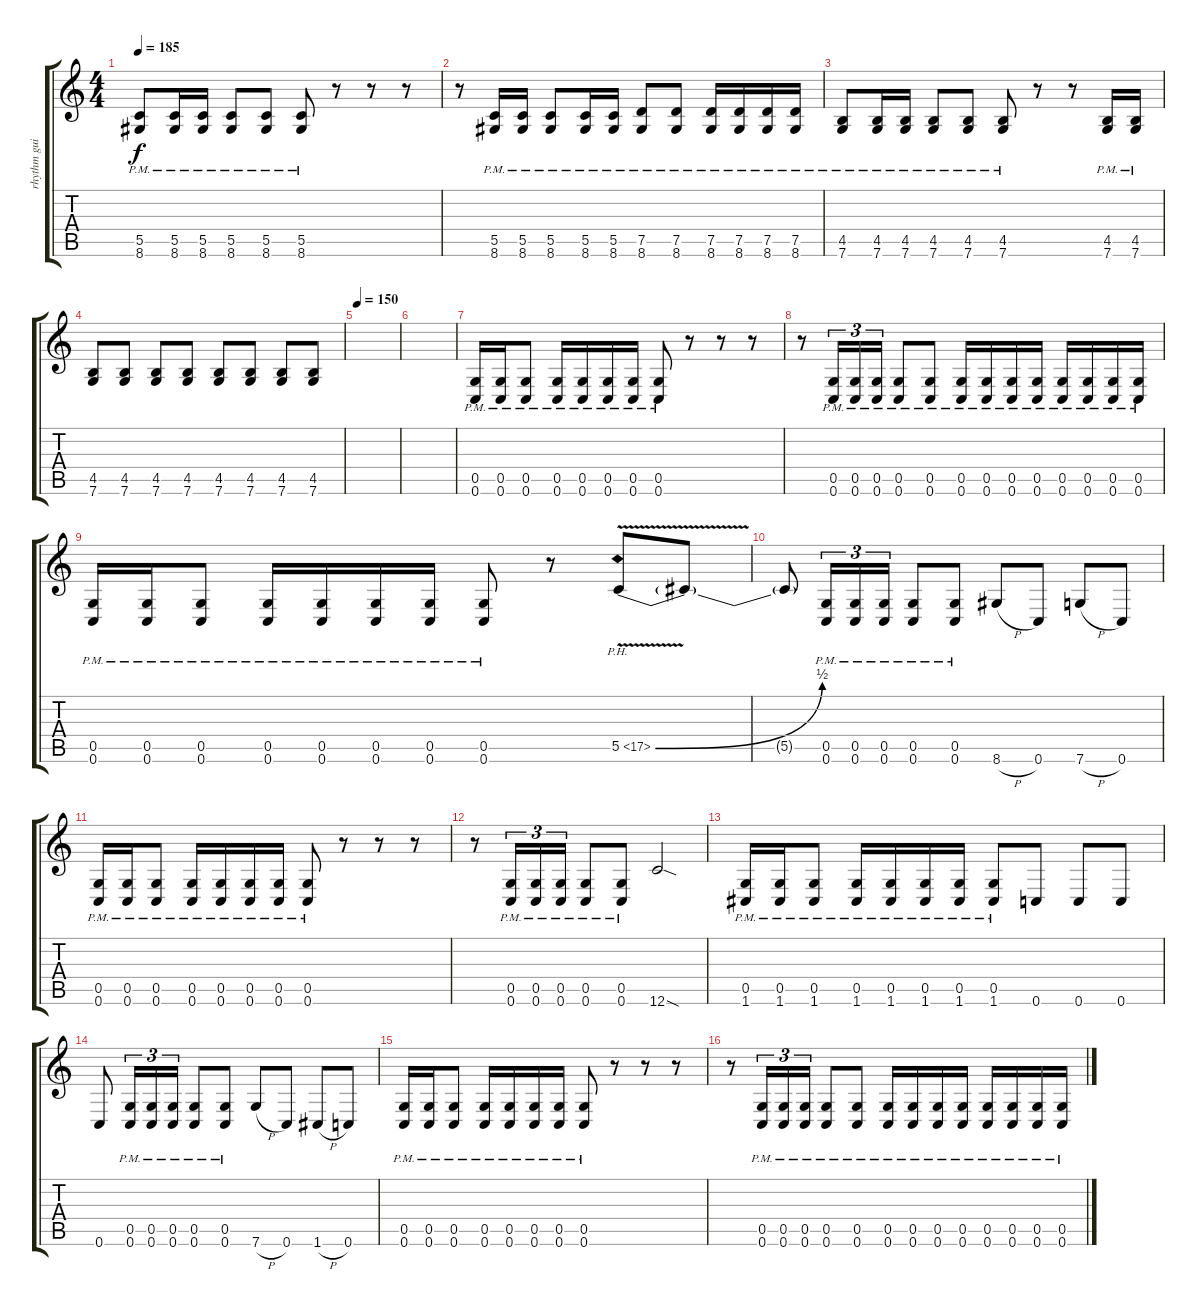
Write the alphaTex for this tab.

\track ("rhythm guitar" "rhythm gui") {instrument distortionguitar}
\staff {score tabs}
\tuning (D4 A3 F3 C3 G2 C2) {hide}
\ts (4 4)
\tempo 185
\clef g2
\ks c
(5.5{pm} 8.6{pm}).8{dy f} (5.5{pm} 8.6{pm}).16 (5.5{pm} 8.6{pm}).16 (5.5{pm} 8.6{pm}).8 (5.5{pm} 8.6{pm}).8 (5.5{pm} 8.6{pm}).8 r.8 r.8 r.8 |
r.8 (5.5{pm} 8.6{pm}).16 (5.5{pm} 8.6{pm}).16 (5.5{pm} 8.6{pm}).8 (5.5{pm} 8.6{pm}).16 (5.5{pm} 8.6{pm}).16 (7.5{pm} 8.6{pm}).8 (7.5{pm} 8.6{pm}).8 (7.5{pm} 8.6{pm}).16 (7.5{pm} 8.6{pm}).16 (7.5{pm} 8.6{pm}).16 (7.5{pm} 8.6{pm}).16 |
(4.5{pm} 7.6{pm}).8 (4.5{pm} 7.6{pm}).16 (4.5{pm} 7.6{pm}).16 (4.5{pm} 7.6{pm}).8 (4.5{pm} 7.6{pm}).8 (4.5{pm} 7.6{pm}).8 r.8 r.8 (4.5{pm} 7.6{pm}).16 (4.5{pm} 7.6{pm}).16 |
(4.5 7.6).8 (4.5 7.6).8 (4.5 7.6).8 (4.5 7.6).8 (4.5 7.6).8 (4.5 7.6).8 (4.5 7.6).8 (4.5 7.6).8 |
\tempo 150
|
|
(0.5{pm} 0.6{pm}).16 (0.5{pm} 0.6{pm}).16 (0.5{pm} 0.6{pm}).8 (0.5{pm} 0.6{pm}).16 (0.5{pm} 0.6{pm}).16 (0.5{pm} 0.6{pm}).16 (0.5{pm} 0.6{pm}).16 (0.5{pm} 0.6{pm}).8 r.8 r.8 r.8 |
r.8 (0.5{pm} 0.6{pm}).16{tu (3 2)} (0.5{pm} 0.6{pm}).16{tu (3 2)} (0.5{pm} 0.6{pm}).16{tu (3 2)} (0.5{pm} 0.6{pm}).8 (0.5{pm} 0.6{pm}).8 (0.5{pm} 0.6{pm}).16 (0.5{pm} 0.6{pm}).16 (0.5{pm} 0.6{pm}).16 (0.5{pm} 0.6{pm}).16 (0.5{pm} 0.6{pm}).16 (0.5{pm} 0.6{pm}).16 (0.5{pm} 0.6{pm}).16 (0.5{pm} 0.6{pm}).16 |
(0.5{pm} 0.6{pm}).16 (0.5{pm} 0.6{pm}).16 (0.5{pm} 0.6{pm}).8 (0.5{pm} 0.6{pm}).16 (0.5{pm} 0.6{pm}).16 (0.5{pm} 0.6{pm}).16 (0.5{pm} 0.6{pm}).16 (0.5{pm} 0.6{pm}).8 r.8 5.5{be (bend 0 0 60 2) ph 12 v}.8{instrument guitarharmonics} 5.5{t}.8 |
5.5{t}.8 (0.5{pm} 0.6{pm}).16{tu (3 2) instrument distortionguitar} (0.5{pm} 0.6{pm}).16{tu (3 2)} (0.5{pm} 0.6{pm}).16{tu (3 2)} (0.5{pm} 0.6{pm}).8 (0.5{pm} 0.6{pm}).8 8.6{h}.8 0.6.8 7.6{h}.8 0.6.8 |
(0.5{pm} 0.6{pm}).16 (0.5{pm} 0.6{pm}).16 (0.5{pm} 0.6{pm}).8 (0.5{pm} 0.6{pm}).16 (0.5{pm} 0.6{pm}).16 (0.5{pm} 0.6{pm}).16 (0.5{pm} 0.6{pm}).16 (0.5{pm} 0.6{pm}).8 r.8 r.8 r.8 |
r.8 (0.5{pm} 0.6{pm}).16{tu (3 2)} (0.5{pm} 0.6{pm}).16{tu (3 2)} (0.5{pm} 0.6{pm}).16{tu (3 2)} (0.5{pm} 0.6{pm}).8 (0.5{pm} 0.6{pm}).8 12.6{sod}.2 |
(0.5{pm} 1.6{pm}).16 (0.5{pm} 1.6{pm}).16 (0.5{pm} 1.6{pm}).8 (0.5{pm} 1.6{pm}).16 (0.5{pm} 1.6{pm}).16 (0.5{pm} 1.6{pm}).16 (0.5{pm} 1.6{pm}).16 (0.5{pm} 1.6{pm}).8 0.6.8 0.6.8 0.6.8 |
0.6.8 (0.5{pm} 0.6{pm}).16{tu (3 2)} (0.5{pm} 0.6{pm}).16{tu (3 2)} (0.5{pm} 0.6{pm}).16{tu (3 2)} (0.5{pm} 0.6{pm}).8 (0.5{pm} 0.6{pm}).8 7.6{h}.8 0.6.8 1.6{h}.8 0.6.8 |
(0.5{pm} 0.6{pm}).16 (0.5{pm} 0.6{pm}).16 (0.5{pm} 0.6{pm}).8 (0.5{pm} 0.6{pm}).16 (0.5{pm} 0.6{pm}).16 (0.5{pm} 0.6{pm}).16 (0.5{pm} 0.6{pm}).16 (0.5{pm} 0.6{pm}).8 r.8 r.8 r.8 |
r.8 (0.5{pm} 0.6{pm}).16{tu (3 2)} (0.5{pm} 0.6{pm}).16{tu (3 2)} (0.5{pm} 0.6{pm}).16{tu (3 2)} (0.5{pm} 0.6{pm}).8 (0.5{pm} 0.6{pm}).8 (0.5{pm} 0.6{pm}).16 (0.5{pm} 0.6{pm}).16 (0.5{pm} 0.6{pm}).16 (0.5{pm} 0.6{pm}).16 (0.5{pm} 0.6{pm}).16 (0.5{pm} 0.6{pm}).16 (0.5{pm} 0.6{pm}).16 (0.5{pm} 0.6{pm}).16
